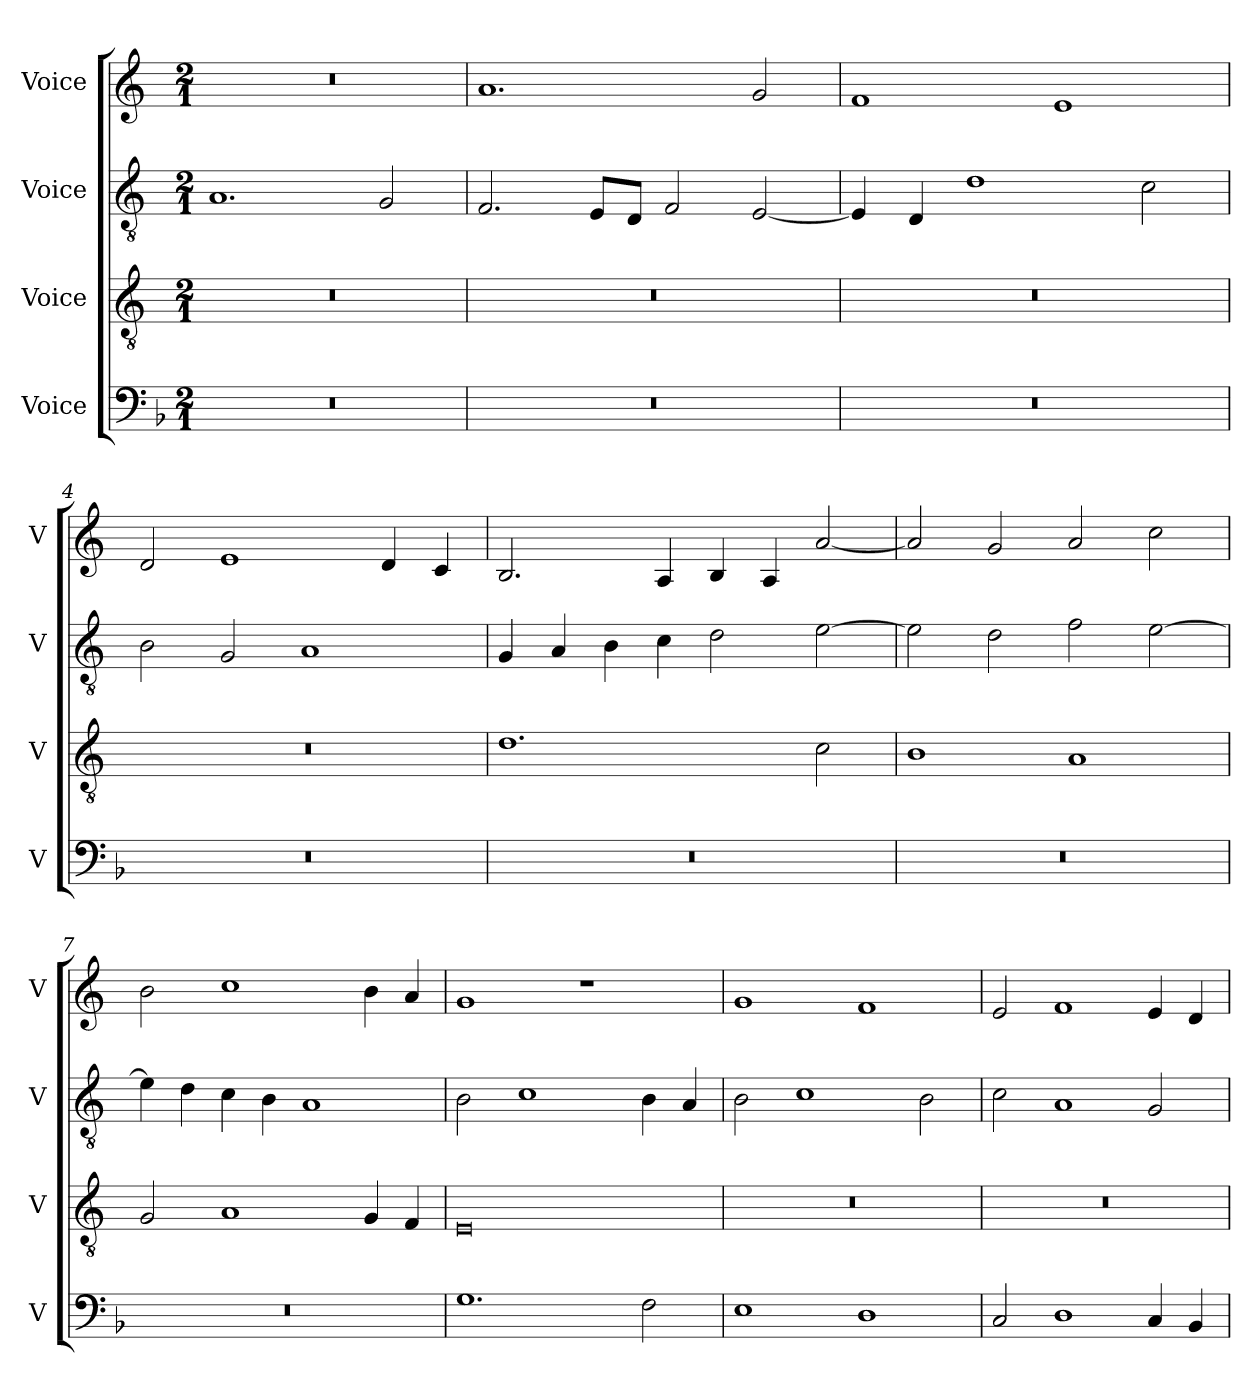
**kern	**kern	**kern	**kern
*part4	*part3	*part2	*part1
*staff4	*staff3	*staff2	*staff1
*I"Voice	*I"Voice	*I"Voice	*I"Voice
*I'V	*I'V	*I'V	*I'V
*clefF4	*clefGv2	*clefGv2	*clefG2
*k[b-]	*k[]	*k[]	*k[]
*M2/1	*M2/1	*M2/1	*M2/1
=1	=1	=1	=1
0r	0r	1.A	0r
.	.	2G/	.
=2	=2	=2	=2
0r	0r	2.F/	1.a
.	.	8E/L	.
.	.	8D/J	.
.	.	2F/	.
.	.	[2E/	2g/
=3	=3	=3	=3
0r	0r	4E/]	1f
.	.	4D/	.
.	.	1d	.
.	.	.	1e
.	.	2c\	.
=4	=4	=4	=4
0r	0r	2B\	2d/
.	.	2G/	1e
.	.	1A	.
.	.	.	4d/
.	.	.	4c/
!!LO:LB:g=z
=5	=5	=5	=5
0r	1.d	4G/	2.B/
.	.	4A/	.
.	.	4B\	.
.	.	4c\	4A/
.	.	2d\	4B/
.	.	.	4A/
.	2c\	[2e\	[2a/
=6	=6	=6	=6
0r	1B	2e\]	2a/]
.	.	2d\	2g/
.	1A	2f\	2a/
.	.	[2e\	2cc\
=7	=7	=7	=7
0r	2G/	4e\]	2b\
.	.	4d\	.
.	1A	4c\	1cc
.	.	4B\	.
.	.	1A	.
.	4G/	.	4b\
.	4F/	.	4a/
!!LO:LB:g=z
=8	=8	=8	=8
1.G	0E	2B\	1g
.	.	1c	.
.	.	.	1r
2F\	.	4B\	.
.	.	4A/	.
=9	=9	=9	=9
1E	0r	2B\	1g
.	.	1c	.
1D	.	.	1f
.	.	2B\	.
=10	=10	=10	=10
2C/	0r	2c\	2e/
1D	.	1A	1f
4C/	.	2G/	4e/
4BB-/	.	.	4d/
=	=	=	=
*-	*-	*-	*-
